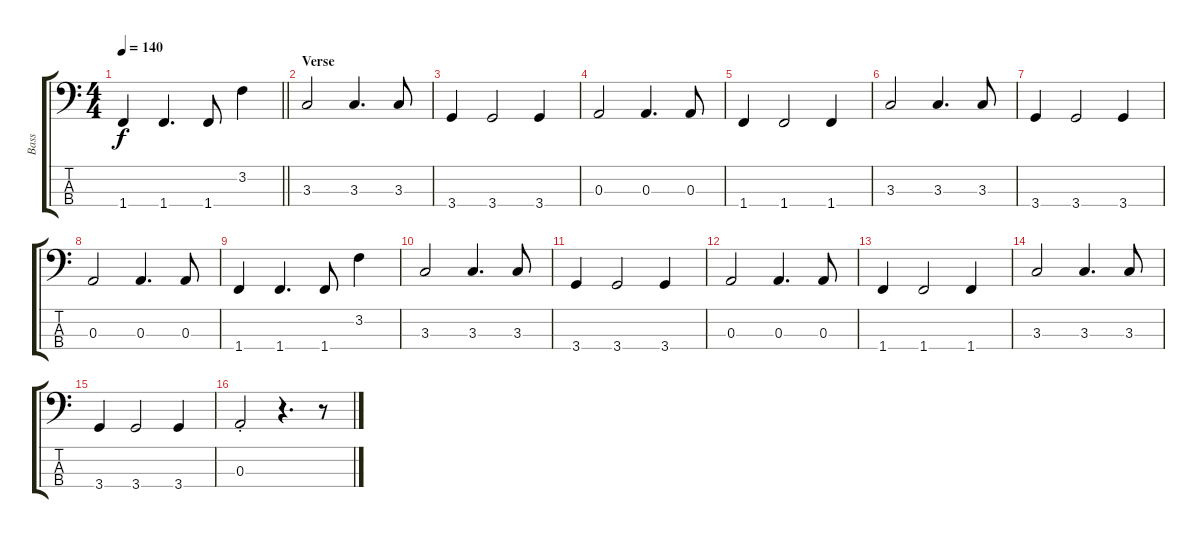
\track ("Bass" "Bass") {instrument electricbassfinger}
\staff {score tabs}
\tuning (G2 D2 A1 E1) {hide}
\ts (4 4)
\tempo 140
\clef f4
\barLineRight lightlight
\ks c
1.4.4{dy f} 1.4.4{d} 1.4.8 3.2.4 |
\section ("" "Verse")
3.3.2 3.3.4{d} 3.3.8 |
3.4.4 3.4.2 3.4.4 |
0.3.2 0.3.4{d} 0.3.8 |
1.4.4 1.4.2 1.4.4 |
3.3.2 3.3.4{d} 3.3.8 |
3.4.4 3.4.2 3.4.4 |
0.3.2 0.3.4{d} 0.3.8 |
1.4.4 1.4.4{d} 1.4.8 3.2.4 |
3.3.2 3.3.4{d} 3.3.8 |
3.4.4 3.4.2 3.4.4 |
0.3.2 0.3.4{d} 0.3.8 |
1.4.4 1.4.2 1.4.4 |
3.3.2 3.3.4{d} 3.3.8 |
3.4.4 3.4.2 3.4.4 |
0.3{st}.2 r.4{d} r.8
